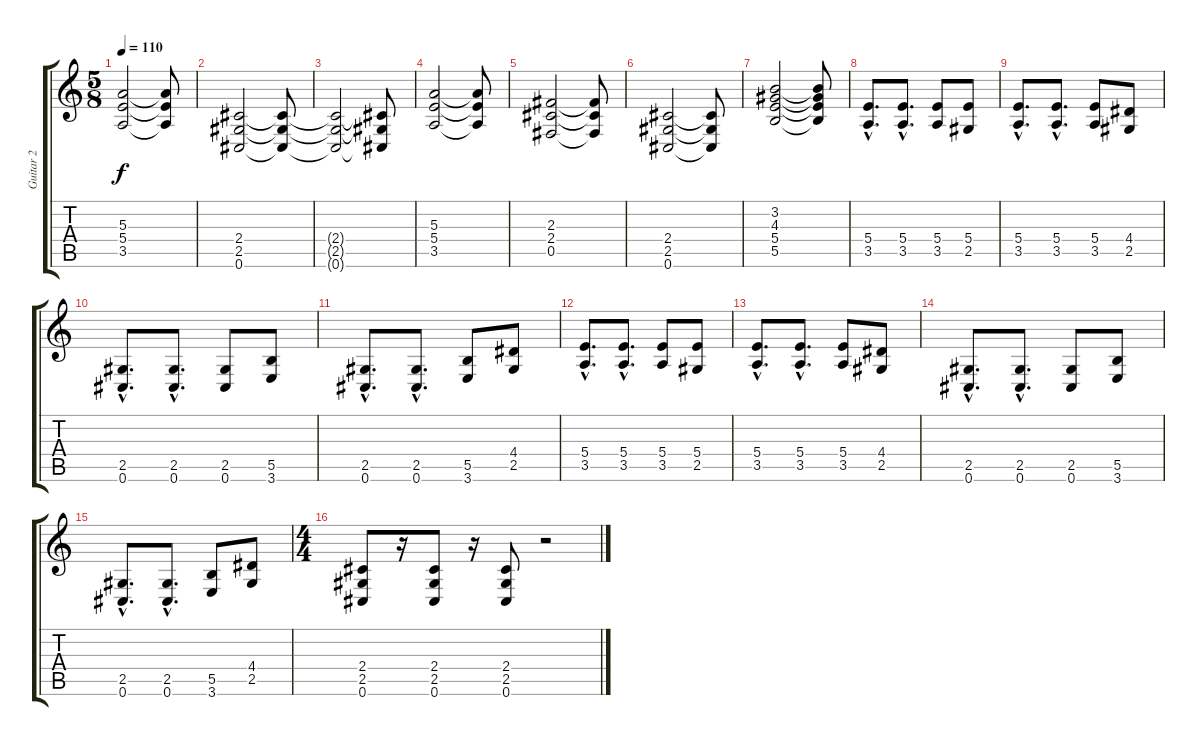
\track ("Guitar 2" "Guitar 2") {instrument distortionguitar}
\staff {score tabs}
\tuning (Db4 Ab3 E3 B2 Gb2 Db2) {hide}
\ts (5 8)
\tempo 110
\clef g2
\ks c
(5.3{t} 5.4{t} 3.5{t}).2{dy f} (5.3{t} 5.4{t} 3.5{t}).8 |
(2.4 2.5 0.6).2 (2.4{t} 2.5{t} 0.6{t}).8 |
(2.4{t} 2.5{t} 0.6{t}).2 (2.4{t} 2.5{t} 0.6{t}).8 |
(5.3 5.4 3.5).2 (5.3{t} 5.4{t} 3.5{t}).8 |
(2.3 2.4 0.5).2 (2.3{t} 2.4{t} 0.5{t}).8 |
(2.4 2.5 0.6).2 (2.4{t} 2.5{t} 0.6{t}).8 |
(3.2 4.3 5.4 5.5).2 (3.2{t} 4.3{t} 5.4{t} 5.5{t}).8 |
(5.4{hac} 3.5{hac}).8{d} (5.4{hac} 3.5{hac}).8{d} (5.4 3.5).8 (5.4 2.5).8 |
(5.4{hac} 3.5{hac}).8{d} (5.4{hac} 3.5{hac}).8{d} (5.4 3.5).8 (4.4 2.5).8 |
(2.5{hac} 0.6{hac}).8{d} (2.5{hac} 0.6{hac}).8{d} (2.5 0.6).8 (5.5 3.6).8 |
(2.5{hac} 0.6{hac}).8{d} (2.5{hac} 0.6{hac}).8{d} (5.5 3.6).8 (4.4 2.5).8 |
(5.4{hac} 3.5{hac}).8{d} (5.4{hac} 3.5{hac}).8{d} (5.4 3.5).8 (5.4 2.5).8 |
(5.4{hac} 3.5{hac}).8{d} (5.4{hac} 3.5{hac}).8{d} (5.4 3.5).8 (4.4 2.5).8 |
(2.5{hac} 0.6{hac}).8{d} (2.5{hac} 0.6{hac}).8{d} (2.5 0.6).8 (5.5 3.6).8 |
(2.5{hac} 0.6{hac}).8{d} (2.5{hac} 0.6{hac}).8{d} (5.5 3.6).8 (4.4 2.5).8 |
\ts (4 4)
(2.4 2.5 0.6).8 r.16 (2.4 2.5 0.6).8 r.16 (2.4 2.5 0.6).8 r.2
